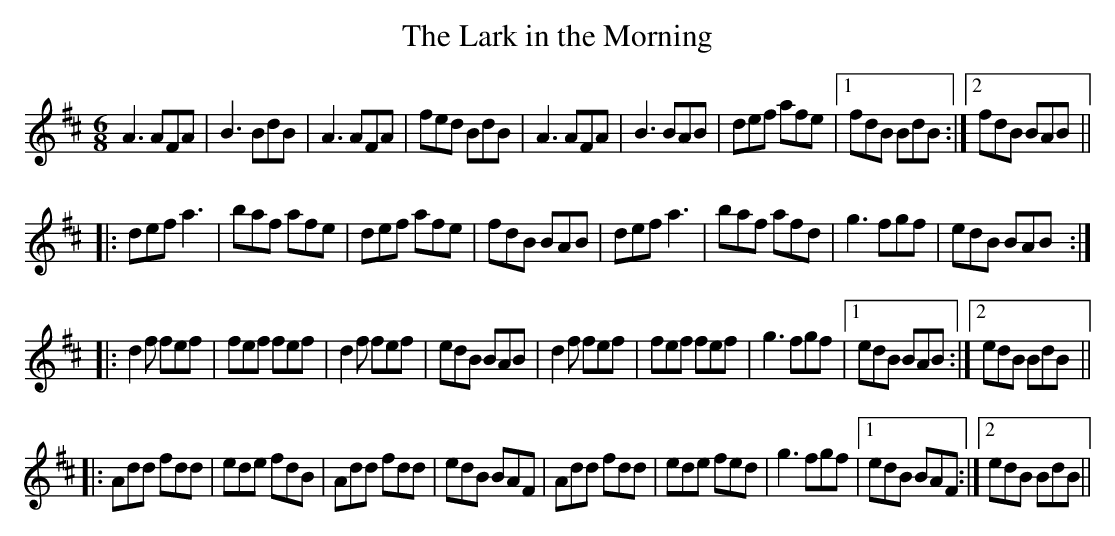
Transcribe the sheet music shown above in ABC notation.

X:1
T:Lark in the Morning, The
M:6/8
K:D
A3 AFA|B3 BdB|A3 AFA|fed BdB|A3 AFA|B3 BAB|def afe|1 fdB BdB:|2 fdB BAB||
|:def a3|baf afe|def afe|fdB BAB|def a3|baf afd|g3 fgf|edB BAB:|
|:d2f fef|fef fef|d2f fef|edB BAB|d2f fef|fef fef|g3 fgf|1 edB BAB:|2 edB BdB||
|:Add fdd|ede fdB|Add fdd|edB BAF|Add fdd|ede fed|g3 fgf|1 edB BAF:|2 edB BdB||
